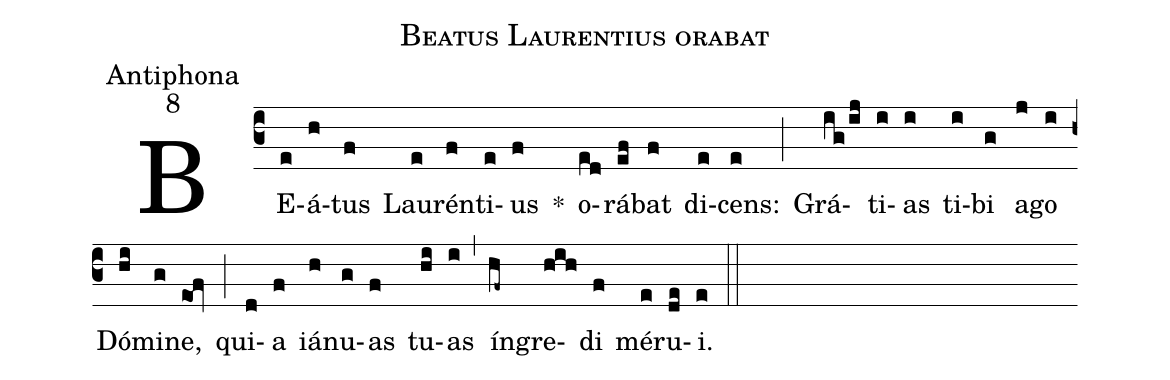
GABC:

name:Beatus Laurentius orabat;
office-part:Antiphona;
mode:8;
%%
(c3)
BE(e)á(h)tus(f) Lau(e)rén(f)ti(e)us(f) *()
o(ed)rá(ef)bat(f) di(e)cens:(e) (;)
Grá(ig/ij)ti(i)as(i) ti(i)bi(g) a(j)go(i) Dó(hi)mi(g)ne,(eOf) (;)
qui(d)a(f) iá(h)nu(g)as(f) tu(hi)as(i) (,)
ín(hf~)gre(hih)di(f) mé(e)ru(de)i.(e) (::)
